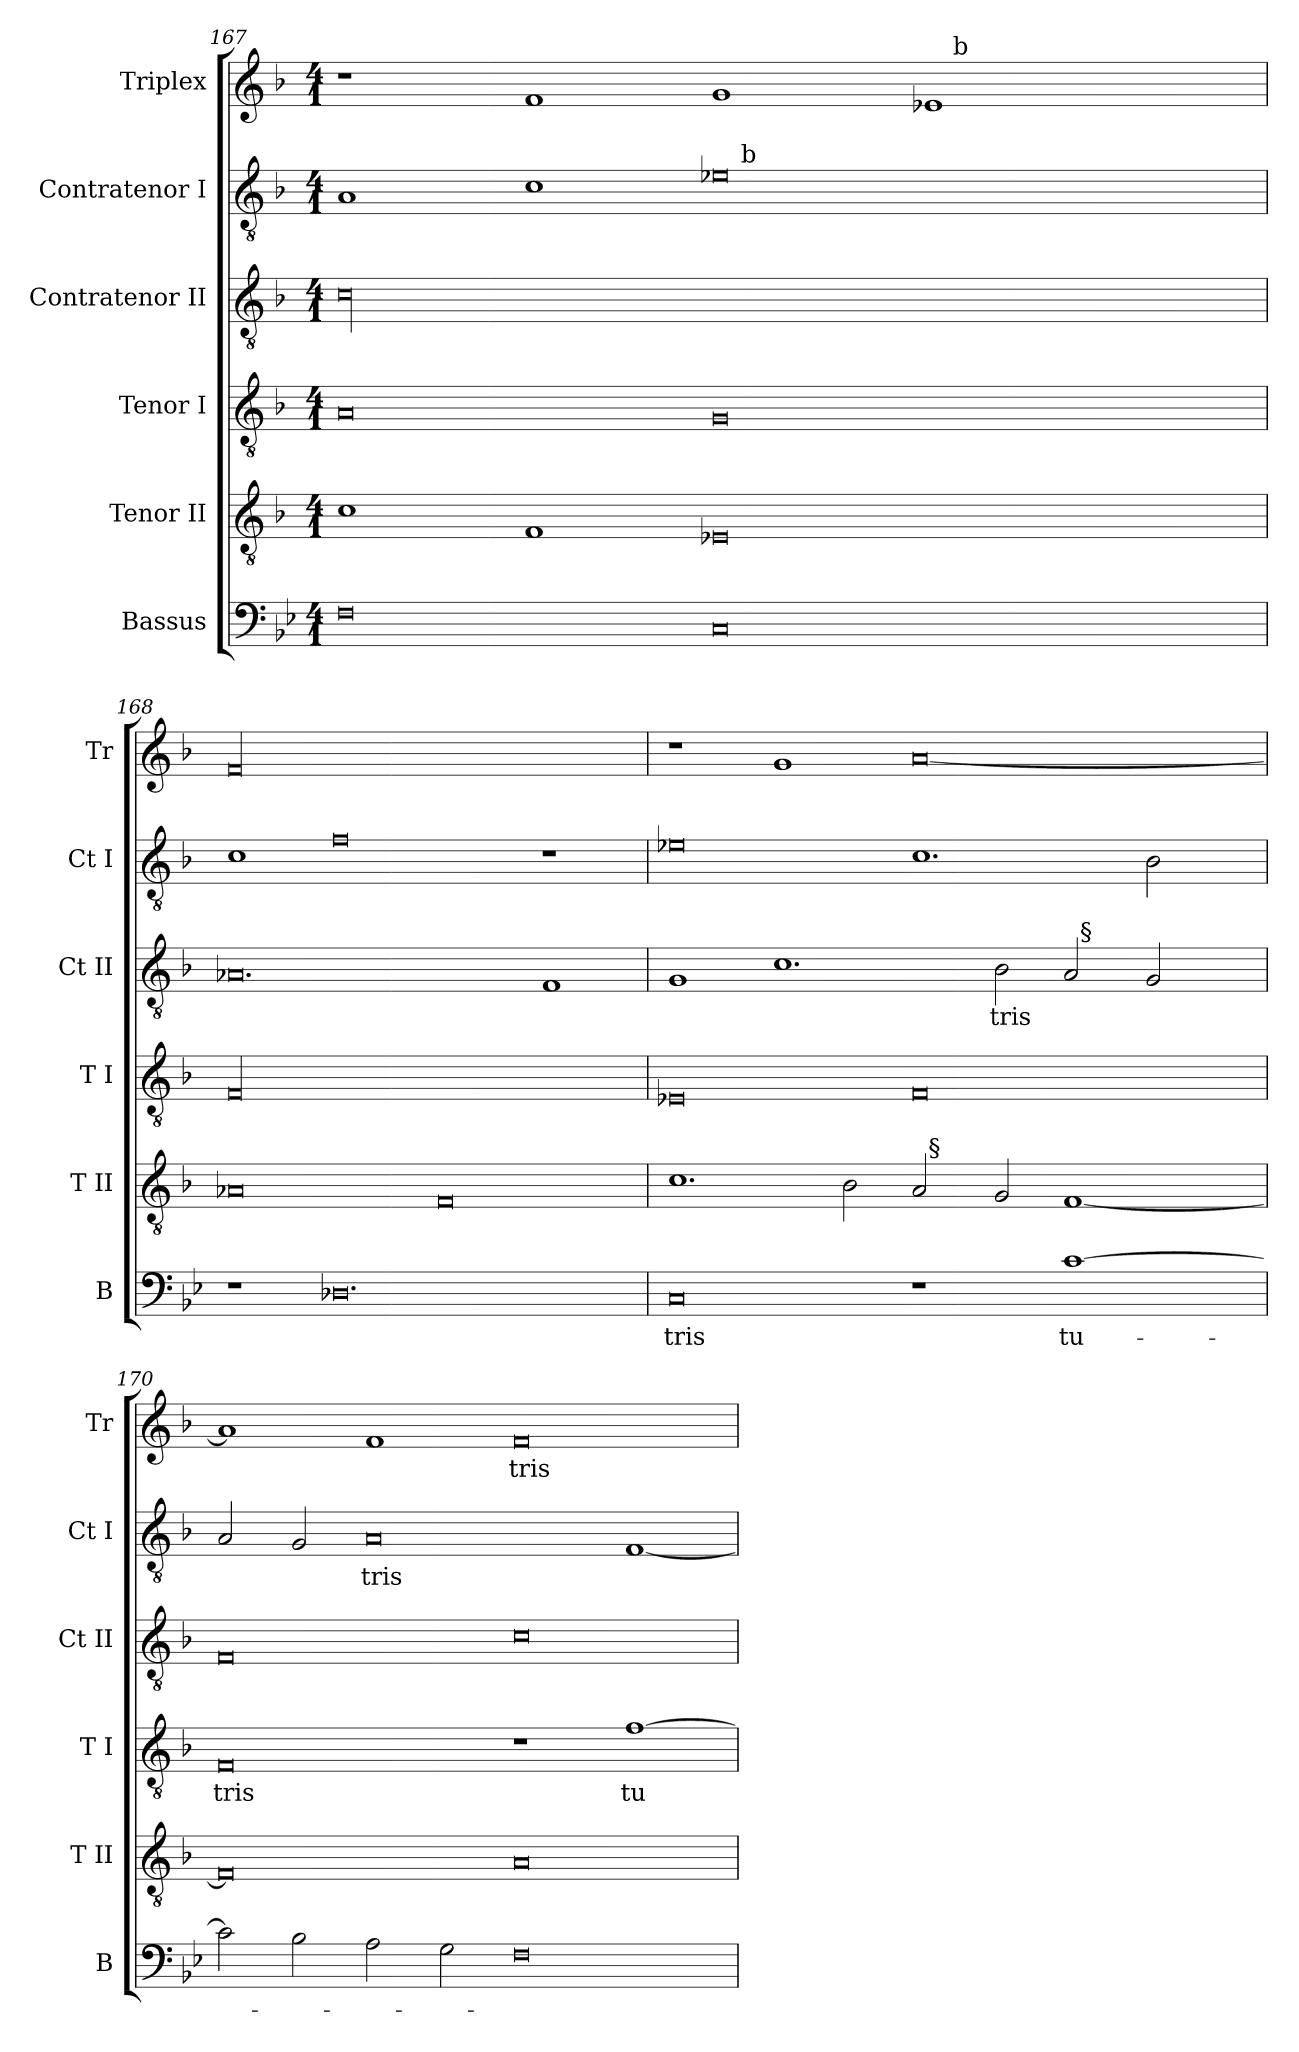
**kern	**text	**kern	**kern	**text	**kern	**text	**kern	**text	**kern	**text
*part6	*part6	*part5	*part4	*part4	*part3	*part3	*part2	*part2	*part1	*part1
*staff6	*staff6	*staff5	*staff4	*staff4	*staff3	*staff3	*staff2	*staff2	*staff1	*staff1
*I"Bassus	*	*I"Tenor II	*I"Tenor I	*	*I"Contratenor II	*	*I"Contratenor I	*	*I"Triplex	*
*I'B	*	*I'T II	*I'T I	*	*I'Ct II	*	*I'Ct I	*	*I'Tr	*
!!LO:LB:g=z
*clefF4	*	*clefGv2	*clefGv2	*	*clefGv2	*	*clefGv2	*	*clefG2	*
*	*	*ITrd7c12	*ITrd7c12	*	*ITrd7c12	*	*ITrd7c12	*	*	*
*k[b-e-]	*	*k[b-]	*k[b-]	*	*k[b-]	*	*k[b-]	*	*k[b-]	*
*B-:	*	*F:	*F:	*	*F:	*	*F:	*	*F:	*
*M4/1	*	*M4/1	*M4/1	*	*M4/1	*	*M4/1	*	*M4/1	*
=167	=167	=167	=167	=167	=167	=167	=167	=167	=167	=167
*	*	*	*	*	*	*	*^	*	*^	*
0Fi	.	1Ci	0AAi	.	00Ci	.	1AAi	1ryy	.	1r	1ryy	.
.	.	1FFi	.	.	.	.	1Ci	1ryy	.	1fi	1ryy	.
0Ci	.	0EE-Xi	0GGi	.	.	.	0E-i	32ryy	.	1gi	1ryy	.
.	.	.	.	.	.	.	.	256ryy	.	.	.	.
!	!	!	!	!	!	!	!	!LO:TX:a:t=b	!	!	!	!
.	.	.	.	.	.	.	.	1ryy	.	.	.	.
.	.	.	.	.	.	.	.	.	.	1e-i	32ryy	.
.	.	.	.	.	.	.	.	.	.	.	256ryy	.
!	!	!	!	!	!	!	!	!	!	!	!LO:TX:a:t=b	!
.	.	.	.	.	.	.	.	2ryy	.	.	2ryy	.
.	.	.	.	.	.	.	.	4ryy	.	.	4ryy	.
.	.	.	.	.	.	.	.	8ryy	.	.	8ryy	.
.	.	.	.	.	.	.	.	16ryy	.	.	16ryy	.
.	.	.	.	.	.	.	.	64..ryy	.	.	64..ryy	.
*	*	*	*	*	*	*	*v	*v	*	*	*	*
*	*	*	*	*	*	*	*	*	*v	*v	*
=168`	=168`	=168`	=168`	=168`	=168`	=168`	=168`	=168`	=168`	=168`
1r	.	0AA-Xi	00FFi	.	0.AA-Xi	.	1Ci	.	00fi	.
0.D-Xi	.	.	.	.	.	.	0Fi	.	.	.
.	.	0FFi	.	.	.	.	.	.	.	.
.	.	.	.	.	1FFi	.	1r	.	.	.
=169`	=169`	=169`	=169`	=169`	=169`	=169`	=169`	=169`	=169`	=169`
!	!LO:LY:b:color=#000000	!	!	!	!	!	!	!	!	!
*	*	*^	*	*	*^	*	*	*	*	*
0Ci	-tris	1.Ci	1ryy	0EE-Xi	.	1GGi	1ryy	.	0E-Xi	.	1r	.
.	.	.	1ryy	.	.	1.Ci	1ryy	.	.	.	1gi	.
.	.	2BB-i\	.	.	.	.	.	.	.	.	.	.
1r	.	2AAi/	32ryy	0FFi	.	.	1ryy	.	1.Ci	.	[<0ai	.
.	.	.	256ryy	.	.	.	.	.	.	.	.	.
!	!	!	!LO:TX:a:t=§	!	!	!	!	!	!	!	!	!
.	.	.	1ryy	.	.	.	.	.	.	.	.	.
!	!	!	!	!	!	!	!	!LO:LY:b:color=#000000	!	!	!	!
.	.	2GGi/	.	.	.	2BB-i\	.	-tris	.	.	.	.
!	!LO:LY:b:color=#000000	!	!	!	!	!	!	!	!	!	!	!
[>1ci	tu-	[<1FFi	.	.	.	2AAi/	32ryy	.	.	.	.	.
.	.	.	.	.	.	.	256ryy	.	.	.	.	.
!	!	!	!	!	!	!	!LO:TX:a:t=§	!	!	!	!	!
.	.	.	2ryy	.	.	.	2ryy	.	.	.	.	.
.	.	.	.	.	.	2GGi/	.	.	2BB-i\	.	.	.
.	.	.	4ryy	.	.	.	4ryy	.	.	.	.	.
.	.	.	8ryy	.	.	.	8ryy	.	.	.	.	.
.	.	.	16ryy	.	.	.	16ryy	.	.	.	.	.
.	.	.	64..ryy	.	.	.	64..ryy	.	.	.	.	.
*	*	*v	*v	*	*	*v	*v	*	*	*	*	*
!!LO:PB:g=z
=170`	=170`	=170`	=170`	=170`	=170`	=170`	=170`	=170`	=170`	=170`
*	*	*^	*	*	*^	*	*	*	*	*
!	!	!	!	!	!LO:LY:b:color=#000000	!	!	!	!	!	!	!
*	*	*v	*v	*	*	*v	*v	*	*	*	*	*
2ci\]	.	0FFi]	0FFi	-tris	0FFi	.	2AAi/	.	1ai]	.
2B-i\	.	.	.	.	.	.	2GGi/	.	.	.
!	!	!	!	!	!	!	!	!LO:LY:b:color=#000000	!	!
2Ai\	.	.	.	.	.	.	0AAi	-tris	1fi	.
2Gi\	.	.	.	.	.	.	.	.	.	.
!	!	!	!	!	!	!	!	!	!	!LO:LY:b:color=#000000
0Fi	.	0AAi	1r	.	0Ci	.	.	.	0fi	-tris
!	!	!	!	!LO:LY:b:color=#000000	!	!	!	!	!	!
.	.	.	[>1Fi	tu-	.	.	[<1FFi	.	.	.
=`	=`	=`	=`	=`	=`	=`	=`	=`	=`	=`
*-	*-	*-	*-	*-	*-	*-	*-	*-	*-	*-
